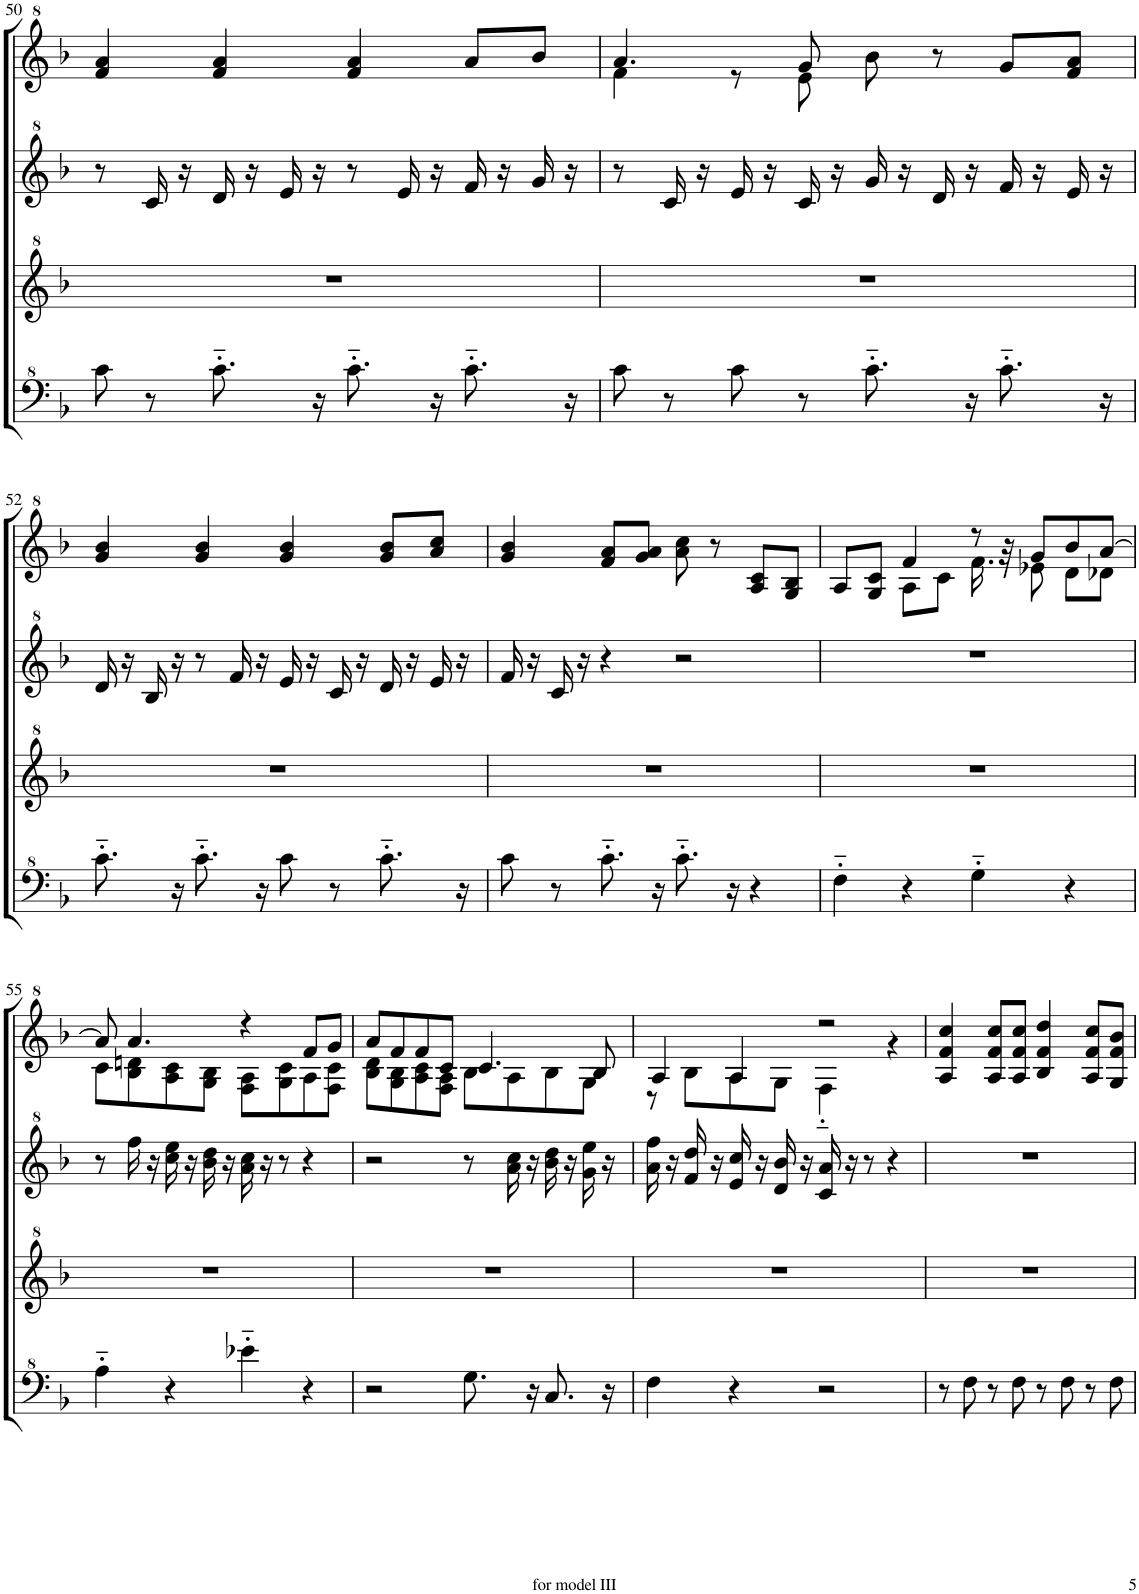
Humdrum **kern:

**kern	**kern	**kern	**kern
*part1	*part1	*part1	*part1
*staff4	*staff3	*staff2	*staff1
*I"Model III	*	*	*
!!LO:PB:g=z
*clefF^4	*clefG^2	*clefG^2	*clefG^2
*k[b-]	*k[b-]	*k[b-]	*k[b-]
*M4/4	*M4/4	*M4/4	*M4/4
=50	=50	=50	=50
8cc\	1r	8r	4ff/ 4aa/
8r	.	16cc/	.
.	.	16r	.
8.cc'~\	.	16dd/	4ff/ 4aa/
.	.	16r	.
.	.	16ee/	.
16r	.	16r	.
8.cc'~\	.	8r	4ff/ 4aa/
.	.	16ee/	.
16r	.	16r	.
8.cc'~\	.	16ff/	8aa/L
.	.	16r	.
.	.	16gg/	8bb-/J
16r	.	16r	.
=51	=51	=51	=51
*	*	*	*^
8cc\	1r	8r	4.aa/	4ff\
8r	.	16cc/	.	.
.	.	16r	.	.
8cc\	.	16ee/	.	8r
.	.	16r	.	.
8r	.	16cc/	8gg/	8ee\
.	.	16r	.	.
8.cc'~\	.	16gg/	8bb-\	2ryy
.	.	16r	.	.
.	.	16dd/	8r	.
16r	.	16r	.	.
8.cc'~\	.	16ff/	8gg/L	.
.	.	16r	.	.
.	.	16ee/	8ff/ 8aa/J	.
16r	.	16r	.	.
*	*	*	*v	*v
!!LO:LB:g=z
=52	=52	=52	=52
8.cc'~\	1r	16dd/	4gg/ 4bb-/
.	.	16r	.
.	.	16b-/	.
16r	.	16r	.
8.cc'~\	.	8r	4gg/ 4bb-/
.	.	16ff/	.
16r	.	16r	.
8cc\	.	16ee/	4gg/ 4bb-/
.	.	16r	.
8r	.	16cc/	.
.	.	16r	.
8.cc'~\	.	16dd/	8gg/ 8bb-/L
.	.	16r	.
.	.	16ee/	8aa/ 8ccc/J
16r	.	16r	.
=53	=53	=53	=53
8cc\	1r	16ff/	4gg/ 4bb-/
.	.	16r	.
8r	.	16cc/	.
.	.	16r	.
8.cc'~\	.	4r	8ff/ 8aa/L
.	.	.	8gg/ 8aa/J
16r	.	.	.
8.cc'~\	.	2r	8aa\ 8ccc\
.	.	.	8r
16r	.	.	.
4r	.	.	8a/ 8cc/L
.	.	.	8g/ 8b-/J
=54	=54	=54	=54
*	*	*	*^
4f'~\	1r	1r	8a/L	4ryy
.	.	.	8g/ 8cc/J	.
4r	.	.	4ff/	8a\L
.	.	.	.	8cc\J
4g'~\	.	.	8r	16.ff\
.	.	.	.	32r
.	.	.	8gg/L	8ee-X\
4r	.	.	8bb-/	8dd\L
.	.	.	[8aa/J	8dd-X\J
!!LO:LB:g=z	!!
=55	=55	=55	=55	=55
4a'~\	1r	8r	8aa/]	8cc\L
.	.	16fff\	4.aa/	8b-\ 8ddn\
.	.	16r	.	.
4r	.	16ccc\ 16eee\	.	8a\ 8cc\
.	.	16r	.	.
.	.	16bb-\ 16ddd\	.	8g\ 8b-\J
.	.	16r	.	.
4ee-X'~\	.	16aa\ 16ccc\	4r	8f\ 8a\L
.	.	16r	.	.
.	.	8r	.	8g\ 8cc\
4r	.	4r	8ff/L	8a\
.	.	.	8gg/J	8f\ 8cc\J
=56	=56	=56	=56	=56
2r	1r	2r	8aa/L	8b-\ 8dd\L
.	.	.	8ff/	8g\ 8b-\
.	.	.	8ff/	8a\ 8cc\
.	.	.	8cc/J	8f\ 8a\J
8.g\	.	8r	4.cc/	8b-\L
.	.	16aa\ 16ccc\	.	8a\
16r	.	16r	.	.
8.c/	.	16bb-\ 16ddd\	.	8b-\
.	.	16r	.	.
.	.	16gg\ 16eee\	8b-/	8g\J
16r	.	16r	.	.
=57	=57	=57	=57	=57
4f\	1r	16aa\ 16fff\	4a/	8r
.	.	16r	.	.
.	.	16ff/ 16ddd/	.	8b-\L
.	.	16r	.	.
4r	.	16ee/ 16ccc/	4a/	8a\
.	.	16r	.	.
.	.	16dd/ 16bb-/	.	8g\J
.	.	16r	.	.
2r	.	16cc/ 16aa/	2r	4f'~\
.	.	16r	.	.
.	.	8r	.	.
.	.	4r	.	4r
*	*	*	*v	*v
=58	=58	=58	=58
8r	1r	1r	4a/ 4ff/ 4ccc/
8f\	.	.	.
8r	.	.	8a/ 8ff/ 8ccc/L
8f\	.	.	8a/ 8ff/ 8ccc/J
8r	.	.	4b-/ 4ff/ 4ddd/
8f\	.	.	.
8r	.	.	8a/ 8ff/ 8ccc/L
8f\	.	.	8g/ 8ff/ 8bb-/J
=	=	=	=
*-	*-	*-	*-
